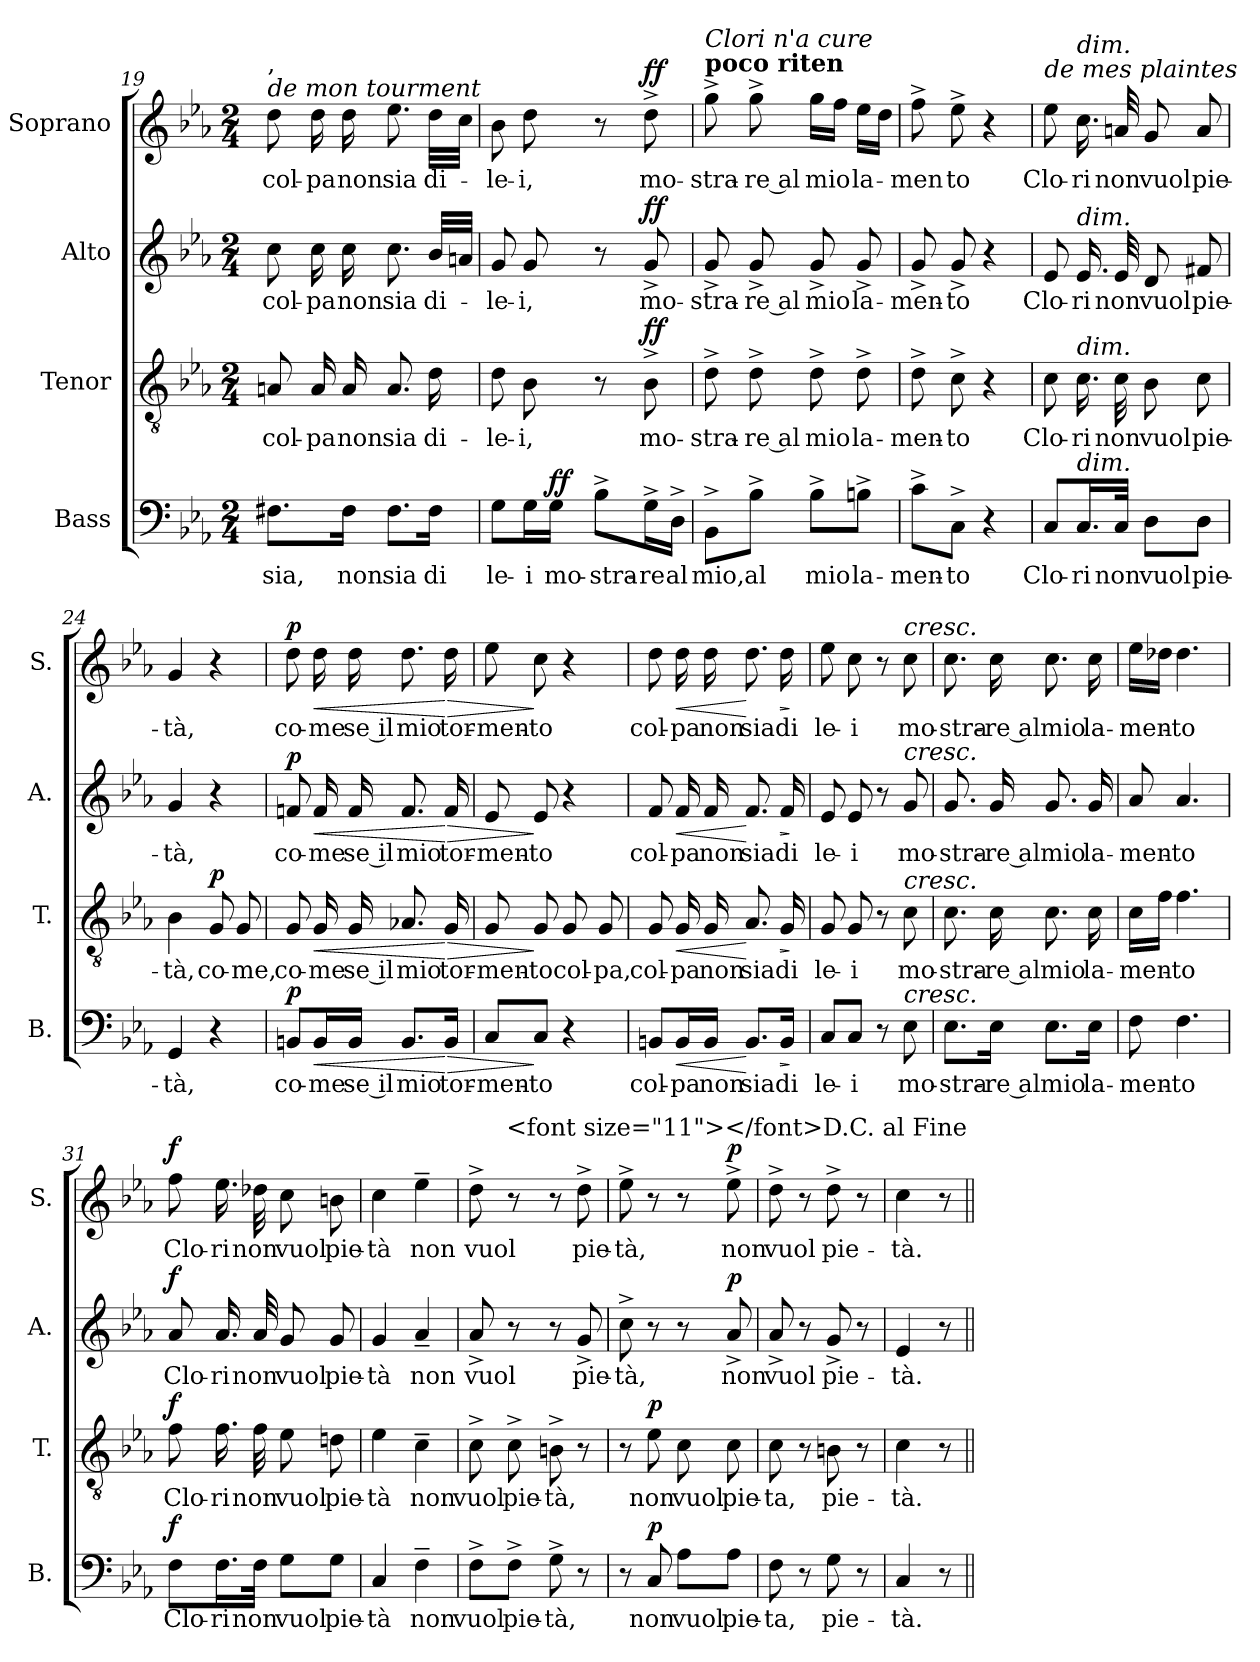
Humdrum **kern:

**kern	**text	**dynam	**kern	**text	**dynam	**kern	**text	**dynam	**kern	**text	**dynam
*part4	*part4	*part4	*part3	*part3	*part3	*part2	*part2	*part2	*part1	*part1	*part1
*staff4	*staff4	*staff4	*staff3	*staff3	*staff3	*staff2	*staff2	*staff2	*staff1	*staff1	*staff1
*I"Bass	*	*	*I"Tenor	*	*	*I"Alto	*	*	*I"Soprano	*	*
*I'B.	*	*	*I'T.	*	*	*I'A.	*	*	*I'S.	*	*
!!LO:LB:g=z
*clefF4	*	*	*clefGv2	*	*	*clefG2	*	*	*clefG2	*	*
*k[b-e-a-]	*	*	*k[b-e-a-]	*	*	*k[b-e-a-]	*	*	*k[b-e-a-]	*	*
*M2/4	*	*	*M2/4	*	*	*M2/4	*	*	*M2/4	*	*
=19	=19	=19	=19	=19	=19	=19	=19	=19	=19	=19	=19
!	!	!	!	!	!	!	!	!	!LO:TX:a:i:t=de mon tourment	!	!
!	!	!	!	!	!	!	!	!	!LO:TX:a:t=,	!	!
!	!LO:LY:b	!	!	!LO:LY:b	!	!	!LO:LY:b	!	!	!LO:LY:b	!
8.F#X\L	sia,	.	8An/	col-	.	8cc\	col-	.	8dd\	col-	.
!	!	!	!	!LO:LY:b	!	!	!LO:LY:b	!	!	!LO:LY:b	!
.	.	.	16A/	-pa	.	16cc\	-pa	.	16dd\	-pa	.
!	!LO:LY:b	!	!	!LO:LY:b	!	!	!LO:LY:b	!	!	!LO:LY:b	!
16F#\Jk	non	.	16A/	non	.	16cc\	non	.	16dd\	non	.
!	!LO:LY:b	!	!	!LO:LY:b	!	!	!LO:LY:b	!	!	!LO:LY:b	!
8.F#\L	sia	.	8.A/	sia	.	8.cc\	sia	.	8.ee-\	sia	.
!	!LO:LY:b	!	!	!LO:LY:b	!	!	!LO:LY:b	!	!	!LO:LY:b	!
16F#\Jk	di	.	16d\	di-	.	32b-/LLL	di-	.	32dd\LLL	di-	.
.	.	.	.	.	.	32an/JJJ	.	.	32cc\JJJ	.	.
=20	=20	=20	=20	=20	=20	=20	=20	=20	=20	=20	=20
!	!LO:LY:b	!	!	!LO:LY:b	!	!	!LO:LY:b	!	!	!LO:LY:b	!
8G\L	le-	.	8d\	-le-	.	8g/	-le-	.	8b-\	-le-	.
!	!LO:LY:b	!	!	!LO:LY:b	!	!	!LO:LY:b	!	!	!LO:LY:b	!
16G\L	-i	.	8B-\	-i,	.	8g/	-i,	.	8dd\	-i,	.
!	!LO:LY:b	!LO:DY:a	!	!	!	!	!	!	!	!	!
16G\JJ	mo-	ff	.	.	.	.	.	.	.	.	.
!	!LO:LY:b	!	!	!	!	!	!	!	!	!	!
8B-^\L	-stra-	.	8r	.	.	8r	.	.	8r	.	.
!	!LO:LY:b	!	!	!LO:LY:b	!LO:DY:a	!	!LO:LY:b	!LO:DY:a	!	!LO:LY:b	!LO:DY:a
16G^\L	-re	.	8B-^\	mo-	ff	8g^/	mo-	ff	8dd^\	mo-	ff
!	!LO:LY:b	!	!	!	!	!	!	!	!	!	!
16D^\JJ	al	.	.	.	.	.	.	.	.	.	.
=21	=21	=21	=21	=21	=21	=21	=21	=21	=21	=21	=21
!	!	!	!	!	!	!	!	!	!LO:TX:a:B:t=poco riten	!	!
!	!	!	!	!	!	!	!	!	!LO:TX:a:i:t=Clori n'a cure	!	!
!	!LO:LY:b	!	!	!LO:LY:b	!	!	!LO:LY:b	!	!	!LO:LY:b	!
8BB-^\L	mio,	.	8d^\	-stra-	.	8g^/	-stra-	.	8gg^\	-stra-	.
!	!LO:LY:b	!	!	!LO:LY:b	!	!	!LO:LY:b	!	!	!LO:LY:b	!
8B-^\J	al	.	8d^\	-re al	.	8g^/	-re al	.	8gg^\	-re al	.
!	!LO:LY:b	!	!	!LO:LY:b	!	!	!LO:LY:b	!	!	!LO:LY:b	!
8B-^\L	mio	.	8d^\	mio	.	8g^/	mio	.	16gg\LL	mio	.
.	.	.	.	.	.	.	.	.	16ff\JJ	.	.
!	!LO:LY:b	!	!	!LO:LY:b	!	!	!LO:LY:b	!	!	!LO:LY:b	!
8Bn^\J	la-	.	8d^\	la-	.	8g^/	la-	.	16ee-\LL	la-	.
.	.	.	.	.	.	.	.	.	16dd\JJ	.	.
=22	=22	=22	=22	=22	=22	=22	=22	=22	=22	=22	=22
!	!LO:LY:b	!	!	!LO:LY:b	!	!	!LO:LY:b	!	!	!LO:LY:b	!
8c^\L	-men-	.	8d^\	-men-	.	8g^/	-men-	.	8ff^\	-men	.
!	!LO:LY:b	!	!	!LO:LY:b	!	!	!LO:LY:b	!	!	!LO:LY:b	!
8C^\J	-to	.	8c^\	-to	.	8g^/	-to	.	8ee-^\	to	.
4r	.	.	4r	.	.	4r	.	.	4r	.	.
!!LO:PB:g=z
=23	=23	=23	=23	=23	=23	=23	=23	=23	=23	=23	=23
!	!	!	!	!	!	!	!	!	!LO:TX:a:i:t=de mes plaintes	!	!
!	!LO:LY:b	!	!	!LO:LY:b	!	!	!LO:LY:b	!	!	!LO:LY:b	!
8C/L	Clo-	.	8c\	Clo-	.	8e-/	Clo-	.	8ee-\	Clo-	.
!	!	!	!	!	!	!	!	!	!LO:TX:a:i:t=dim.	!	!
!	!	!	!	!	!	!LO:TX:a:i:t=dim.	!	!	!	!	!
!	!	!	!LO:TX:a:i:t=dim.	!	!	!	!	!	!	!	!
!LO:TX:a:i:t=dim.	!	!	!	!	!	!	!	!	!	!	!
!	!LO:LY:b	!	!	!LO:LY:b	!	!	!LO:LY:b	!	!	!LO:LY:b	!
16.C/L	-ri	.	16.c\	-ri	.	16.e-/	-ri	.	16.cc\	-ri	.
!	!LO:LY:b	!	!	!LO:LY:b	!	!	!LO:LY:b	!	!	!LO:LY:b	!
32C/JJk	non	.	32c\	non	.	32e-/	non	.	32an/	non	.
!	!LO:LY:b	!	!	!LO:LY:b	!	!	!LO:LY:b	!	!	!LO:LY:b	!
8D\L	vuol	.	8B-\	vuol	.	8d/	vuol	.	8g/	vuol	.
!	!LO:LY:b	!	!	!LO:LY:b	!	!	!LO:LY:b	!	!	!LO:LY:b	!
8D\J	pie-	.	8c\	pie-	.	8f#X/	pie-	.	8a/	pie-	.
=24	=24	=24	=24	=24	=24	=24	=24	=24	=24	=24	=24
!	!LO:LY:b	!	!	!LO:LY:b	!	!	!LO:LY:b	!	!	!LO:LY:b	!
4GG/	-tà,	.	4B-\	-tà,	.	4g/	-tà,	.	4g/	-tà,	.
!	!	!	!	!LO:LY:b	!LO:DY:a	!	!	!	!	!	!
4r	.	.	8G/	co-	p	4r	.	.	4r	.	.
!	!	!	!	!LO:LY:b	!	!	!	!	!	!	!
.	.	.	8G/	-me,	.	.	.	.	.	.	.
=25	=25	=25	=25	=25	=25	=25	=25	=25	=25	=25	=25
!	!LO:LY:b	!LO:DY:a	!	!LO:LY:b	!	!	!LO:LY:b	!LO:DY:a	!	!LO:LY:b	!LO:DY:a
8BBn/L	co-	p	8G/	co-	.	8fn/	co-	p	8dd\	co-	p
!	!LO:LY:b	!LO:HP:b	!	!LO:LY:b	!LO:HP:b	!	!LO:LY:b	!LO:HP:b	!	!LO:LY:b	!LO:HP:b
16BB/L	-me	<	16G/	-me	<	16f/	-me	<	16dd\	-me	<
!	!LO:LY:b	!	!	!LO:LY:b	!	!	!LO:LY:b	!	!	!LO:LY:b	!
16BB/JJ	se il	.	16G/	se il	.	16f/	se il	.	16dd\	se il	.
!	!LO:LY:b	!	!	!LO:LY:b	!	!	!LO:LY:b	!	!	!LO:LY:b	!
8.BB/L	mio	.	8.A-X/	mio	.	8.f/	mio	.	8.dd\	mio	.
!	!LO:LY:b	!LO:HP:n=1:b	!	!LO:LY:b	!LO:HP:n=1:b	!	!LO:LY:b	!LO:HP:n=1:b	!	!LO:LY:b	!LO:HP:n=1:b
16BB/Jk	tor-	[ >	16G/	tor-	[ >	16f/	tor-	[ >	16dd\	tor-	[ >
=26	=26	=26	=26	=26	=26	=26	=26	=26	=26	=26	=26
!	!LO:LY:b	!	!	!LO:LY:b	!	!	!LO:LY:b	!	!	!LO:LY:b	!
8C/L	-men-	.	8G/	-men-	.	8e-/	-men-	.	8ee-\	-men-	.
!	!LO:LY:b	!	!	!LO:LY:b	!	!	!LO:LY:b	!	!	!LO:LY:b	!
8C/J	-to	]	8G/	-to	]	8e-/	-to	]	8cc\	-to	]
!	!	!	!	!LO:LY:b	!	!	!	!	!	!	!
4r	.	.	8G/	col-	.	4r	.	.	4r	.	.
!	!	!	!	!LO:LY:b	!	!	!	!	!	!	!
.	.	.	8G/	-pa,	.	.	.	.	.	.	.
=27	=27	=27	=27	=27	=27	=27	=27	=27	=27	=27	=27
!	!LO:LY:b	!	!	!LO:LY:b	!	!	!LO:LY:b	!	!	!LO:LY:b	!
8BBn/L	col-	.	8G/	col-	.	8f/	col-	.	8dd\	col-	.
!	!LO:LY:b	!LO:HP:b	!	!LO:LY:b	!LO:HP:b	!	!LO:LY:b	!LO:HP:b	!	!LO:LY:b	!LO:HP:b
16BB/L	-pa	<	16G/	-pa	<	16f/	-pa	<	16dd\	-pa	<
!	!LO:LY:b	!	!	!LO:LY:b	!	!	!LO:LY:b	!	!	!LO:LY:b	!
16BB/JJ	non	.	16G/	non	.	16f/	non	.	16dd\	non	.
!	!LO:LY:b	!	!	!LO:LY:b	!	!	!LO:LY:b	!	!	!LO:LY:b	!
8.BB/L	sia	[	8.A-/	sia	[	8.f/	sia	[	8.dd\	sia	[
!	!LO:LY:b	!LO:HP:b	!	!LO:LY:b	!LO:HP:b	!	!LO:LY:b	!LO:HP:b	!	!LO:LY:b	!LO:HP:b
16BB/Jk	di	>	16G/	di	>	16f/	di	>	16dd\	di	>
.	.	]	.	.	]	.	.	]	.	.	]
!!LO:LB:g=z
=28	=28	=28	=28	=28	=28	=28	=28	=28	=28	=28	=28
!	!LO:LY:b	!	!	!LO:LY:b	!	!	!LO:LY:b	!	!	!LO:LY:b	!
8C/L	le-	.	8G/	le-	.	8e-/	le-	.	8ee-\	le-	.
!	!LO:LY:b	!	!	!LO:LY:b	!	!	!LO:LY:b	!	!	!LO:LY:b	!
8C/J	-i	.	8G/	-i	.	8e-/	-i	.	8cc\	-i	.
8r	.	.	8r	.	.	8r	.	.	8r	.	.
!	!	!	!	!	!	!	!	!	!LO:TX:a:i:t=cresc.	!	!
!	!	!	!	!	!	!LO:TX:a:i:t=cresc.	!	!	!	!	!
!	!	!	!LO:TX:a:i:t=cresc.	!	!	!	!	!	!	!	!
!LO:TX:a:i:t=cresc.	!	!	!	!	!	!	!	!	!	!	!
!	!LO:LY:b	!	!	!LO:LY:b	!	!	!LO:LY:b	!	!	!LO:LY:b	!
8E-\	mo-	.	8c\	mo-	.	8g/	mo-	.	8cc\	mo-	.
=29	=29	=29	=29	=29	=29	=29	=29	=29	=29	=29	=29
!	!LO:LY:b	!	!	!LO:LY:b	!	!	!LO:LY:b	!	!	!LO:LY:b	!
8.E-\L	-stra-	.	8.c\	-stra-	.	8.g/	-stra-	.	8.cc\	-stra-	.
!	!LO:LY:b	!	!	!LO:LY:b	!	!	!LO:LY:b	!	!	!LO:LY:b	!
16E-\Jk	-re al	.	16c\	-re al	.	16g/	-re al	.	16cc\	-re al	.
!	!LO:LY:b	!	!	!LO:LY:b	!	!	!LO:LY:b	!	!	!LO:LY:b	!
8.E-\L	mio	.	8.c\	mio	.	8.g/	mio	.	8.cc\	mio	.
!	!LO:LY:b	!	!	!LO:LY:b	!	!	!LO:LY:b	!	!	!LO:LY:b	!
16E-\Jk	la-	.	16c\	la-	.	16g/	la-	.	16cc\	la-	.
=30	=30	=30	=30	=30	=30	=30	=30	=30	=30	=30	=30
!	!LO:LY:b	!	!	!LO:LY:b	!	!	!LO:LY:b	!	!	!LO:LY:b	!
8F\	-men-	.	16c\LL	-men-	.	8a-/	-men-	.	16ee-\LL	-men-	.
.	.	.	16f\JJ	.	.	.	.	.	16dd-X\JJ	.	.
!	!LO:LY:b	!	!	!LO:LY:b	!	!	!LO:LY:b	!	!	!LO:LY:b	!
4.F\	-to	.	4.f\	-to	.	4.a-/	-to	.	4.dd-\	-to	.
=31	=31	=31	=31	=31	=31	=31	=31	=31	=31	=31	=31
!	!LO:LY:b	!LO:DY:a	!	!LO:LY:b	!LO:DY:a	!	!LO:LY:b	!LO:DY:a	!	!LO:LY:b	!LO:DY:a
8F\L	Clo-	f	8f\	Clo-	f	8a-/	Clo-	f	8ff\	Clo-	f
!	!LO:LY:b	!	!	!LO:LY:b	!	!	!LO:LY:b	!	!	!LO:LY:b	!
16.F\L	-ri	.	16.f\	-ri	.	16.a-/	-ri	.	16.ee-\	-ri	.
!	!LO:LY:b	!	!	!LO:LY:b	!	!	!LO:LY:b	!	!	!LO:LY:b	!
32F\JJk	non	.	32f\	non	.	32a-/	non	.	32dd-X\	non	.
!	!LO:LY:b	!	!	!LO:LY:b	!	!	!LO:LY:b	!	!	!LO:LY:b	!
8G\L	vuol	.	8e-\	vuol	.	8g/	vuol	.	8cc\	vuol	.
!	!LO:LY:b	!	!	!LO:LY:b	!	!	!LO:LY:b	!	!	!LO:LY:b	!
8G\J	pie-	.	8dn\	pie-	.	8g/	pie-	.	8bn\	pie-	.
=32	=32	=32	=32	=32	=32	=32	=32	=32	=32	=32	=32
!	!LO:LY:b	!	!	!LO:LY:b	!	!	!LO:LY:b	!	!	!LO:LY:b	!
4C/	-tà	.	4e-\	-tà	.	4g/	-tà	.	4cc\	-tà	.
!	!LO:LY:b	!	!	!LO:LY:b	!	!	!LO:LY:b	!	!	!LO:LY:b	!
4F~\	non	.	4c~\	non	.	4a-~/	non	.	4ee-~\	non	.
!!LO:LB:g=z
=33	=33	=33	=33	=33	=33	=33	=33	=33	=33	=33	=33
!	!LO:LY:b	!	!	!LO:LY:b	!	!	!LO:LY:b	!	!	!LO:LY:b	!
8F^\L	vuol	.	8c^\	vuol	.	8a-^/	vuol	.	8dd^\	vuol	.
!	!LO:LY:b	!	!	!LO:LY:b	!	!	!	!	!	!	!
8F^\J	pie-	.	8c^\	pie-	.	8r	.	.	8r	.	.
!	!LO:LY:b	!	!	!LO:LY:b	!	!	!	!	!	!	!
8G^\	-tà,	.	8Bn^\	-tà,	.	8r	.	.	8r	.	.
!	!	!	!	!	!	!	!LO:LY:b	!	!	!LO:LY:b	!
8r	.	.	8r	.	.	8g^/	pie-	.	8dd^\	pie-	.
=34	=34	=34	=34	=34	=34	=34	=34	=34	=34	=34	=34
!	!	!	!	!	!	!	!LO:LY:b	!	!	!LO:LY:b	!
8r	.	.	8r	.	.	8cc^\	-tà,	.	8ee-^\	-tà,	.
!	!LO:LY:b	!LO:DY:a	!	!LO:LY:b	!LO:DY:a	!	!	!	!	!	!
8C/	non	p	8e-\	non	p	8r	.	.	8r	.	.
!	!LO:LY:b	!	!	!LO:LY:b	!	!	!	!	!	!	!
8A-\L	vuol	.	8c\	vuol	.	8r	.	.	8r	.	.
!	!LO:LY:b	!	!	!LO:LY:b	!	!	!LO:LY:b	!LO:DY:a	!	!LO:LY:b	!LO:DY:a
8A-\J	pie-	.	8c\	pie-	.	8a-^/	non	p	8ee-^\	non	p
=35	=35	=35	=35	=35	=35	=35	=35	=35	=35	=35	=35
!	!LO:LY:b	!	!	!LO:LY:b	!	!	!LO:LY:b	!	!	!LO:LY:b	!
8F\	-ta,	.	8c\	-ta,	.	8a-^/	vuol	.	8dd^\	vuol	.
8r	.	.	8r	.	.	8r	.	.	8r	.	.
!	!LO:LY:b	!	!	!LO:LY:b	!	!	!LO:LY:b	!	!	!LO:LY:b	!
8G\	pie-	.	8Bn\	pie-	.	8g^/	pie-	.	8dd^\	pie-	.
8r	.	.	8r	.	.	8r	.	.	8r	.	.
=36	=36	=36	=36	=36	=36	=36	=36	=36	=36	=36	=36
!	!LO:LY:b	!	!	!LO:LY:b	!	!	!LO:LY:b	!	!	!LO:LY:b	!
4C/	-tà.	.	4c\	-tà.	.	4e-/	-tà.	.	4cc\	-tà.	.
8r	.	.	8r	.	.	8r	.	.	8r	.	.
!	!	!	!	!	!	!	!	!	!LO:TX:a:t=<font size="11"></font>D.C. al Fine	!	!
=||	=||	=||	=||	=||	=||	=||	=||	=||	=||	=||	=||
*-	*-	*-	*-	*-	*-	*-	*-	*-	*-	*-	*-
